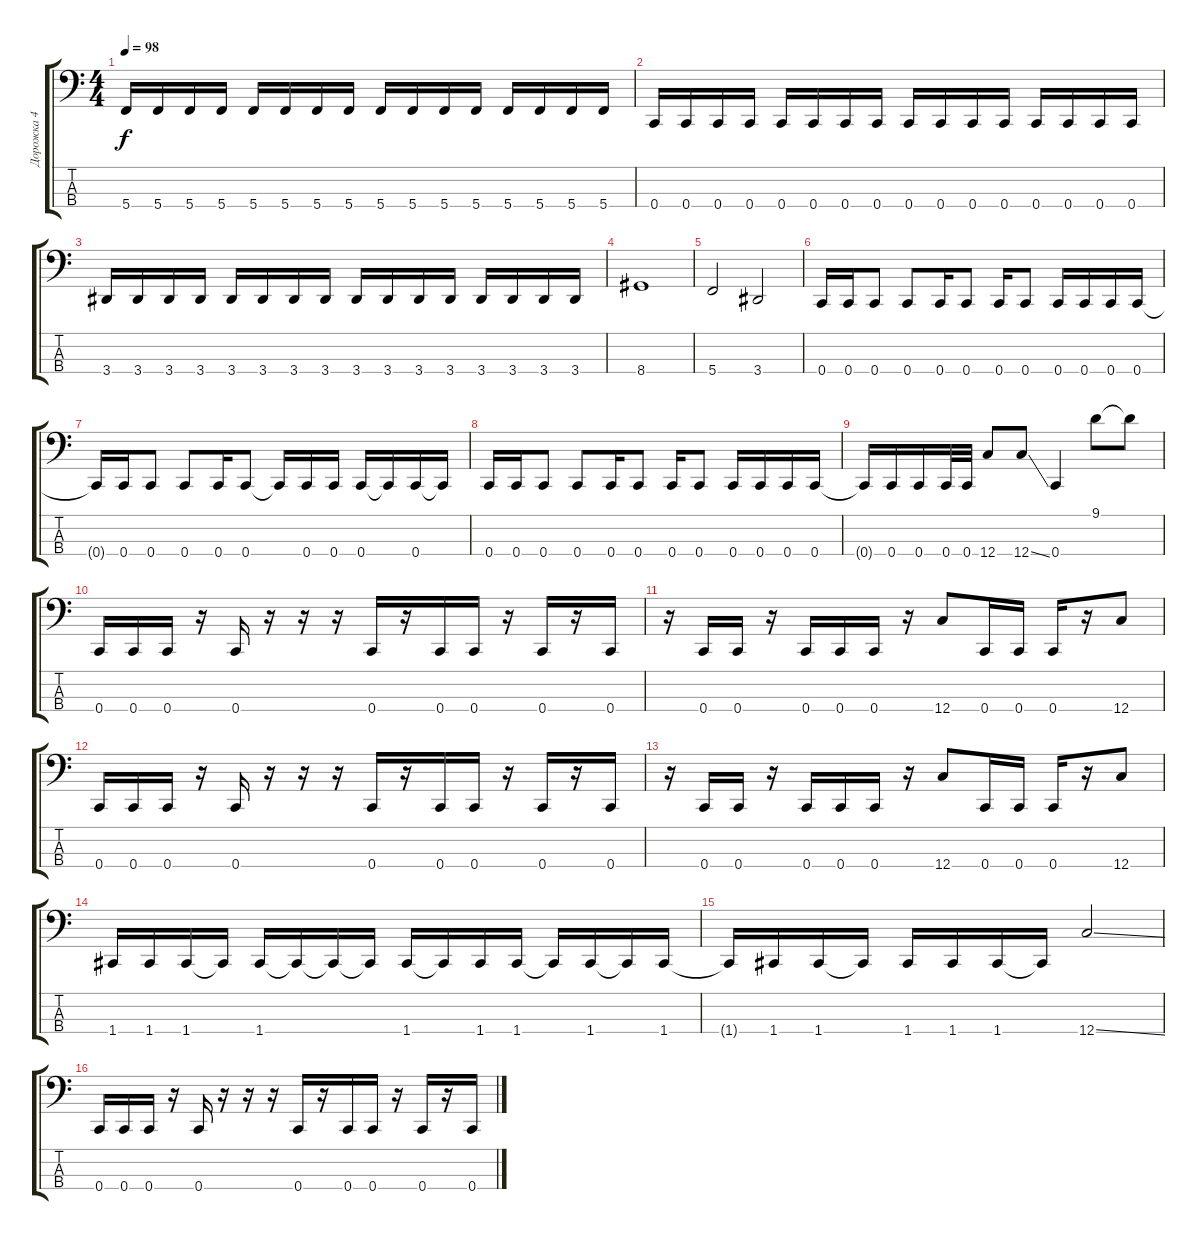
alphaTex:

\track ("Дорожка 4" "Дорожка 4") {instrument electricbasspick}
\staff {score tabs}
\tuning (F2 C2 G1 C1) {hide}
\ts (4 4)
\tempo 98
\clef f4
\ks c
5.4.16{dy f} 5.4.16 5.4.16 5.4.16 5.4.16 5.4.16 5.4.16 5.4.16 5.4.16 5.4.16 5.4.16 5.4.16 5.4.16 5.4.16 5.4.16 5.4.16 |
0.4.16 0.4.16 0.4.16 0.4.16 0.4.16 0.4.16 0.4.16 0.4.16 0.4.16 0.4.16 0.4.16 0.4.16 0.4.16 0.4.16 0.4.16 0.4.16 |
3.4.16 3.4.16 3.4.16 3.4.16 3.4.16 3.4.16 3.4.16 3.4.16 3.4.16 3.4.16 3.4.16 3.4.16 3.4.16 3.4.16 3.4.16 3.4.16 |
8.4.1 |
5.4.2 3.4.2 |
0.4.16 0.4.16 0.4.8 0.4.8 0.4.16 0.4.8 0.4.16 0.4.8 0.4.16 0.4.16 0.4.16 0.4.16 |
0.4{t}.16 0.4.16 0.4.8 0.4.8 0.4.16 0.4.8 0.4{t}.16 0.4.16 0.4.16 0.4.16 0.4{t}.16 0.4.16 0.4{t}.16 |
0.4.16 0.4.16 0.4.8 0.4.8 0.4.16 0.4.8 0.4.16 0.4.8 0.4.16 0.4.16 0.4.16 0.4.16 |
0.4{t}.16 0.4.16 0.4.16 0.4.32 0.4.32 12.4.8 12.4{ss}.8 0.4.4 9.1.8 9.1{t}.8 |
0.4.16 0.4.16 0.4.16 r.16 0.4.16 r.16 r.16 r.16 0.4.16 r.16 0.4.16 0.4.16 r.16 0.4.16 r.16 0.4.16 |
r.16 0.4.16 0.4.16 r.16 0.4.16 0.4.16 0.4.16 r.16 12.4.8 0.4.16 0.4.16 0.4.16 r.16 12.4.8 |
0.4.16 0.4.16 0.4.16 r.16 0.4.16 r.16 r.16 r.16 0.4.16 r.16 0.4.16 0.4.16 r.16 0.4.16 r.16 0.4.16 |
r.16 0.4.16 0.4.16 r.16 0.4.16 0.4.16 0.4.16 r.16 12.4.8 0.4.16 0.4.16 0.4.16 r.16 12.4.8 |
1.4.16 1.4.16 1.4.16 1.4{t}.16 1.4.16 1.4{t}.16 1.4{t}.16 1.4{t}.16 1.4.16 1.4{t}.16 1.4.16 1.4.16 1.4{t}.16 1.4.16 1.4{t}.16 1.4.16 |
1.4{t}.16 1.4.16 1.4.16 1.4{t}.16 1.4.16 1.4.16 1.4.16 1.4{t}.16 12.4{ss}.2 |
0.4.16 0.4.16 0.4.16 r.16 0.4.16 r.16 r.16 r.16 0.4.16 r.16 0.4.16 0.4.16 r.16 0.4.16 r.16 0.4.16
